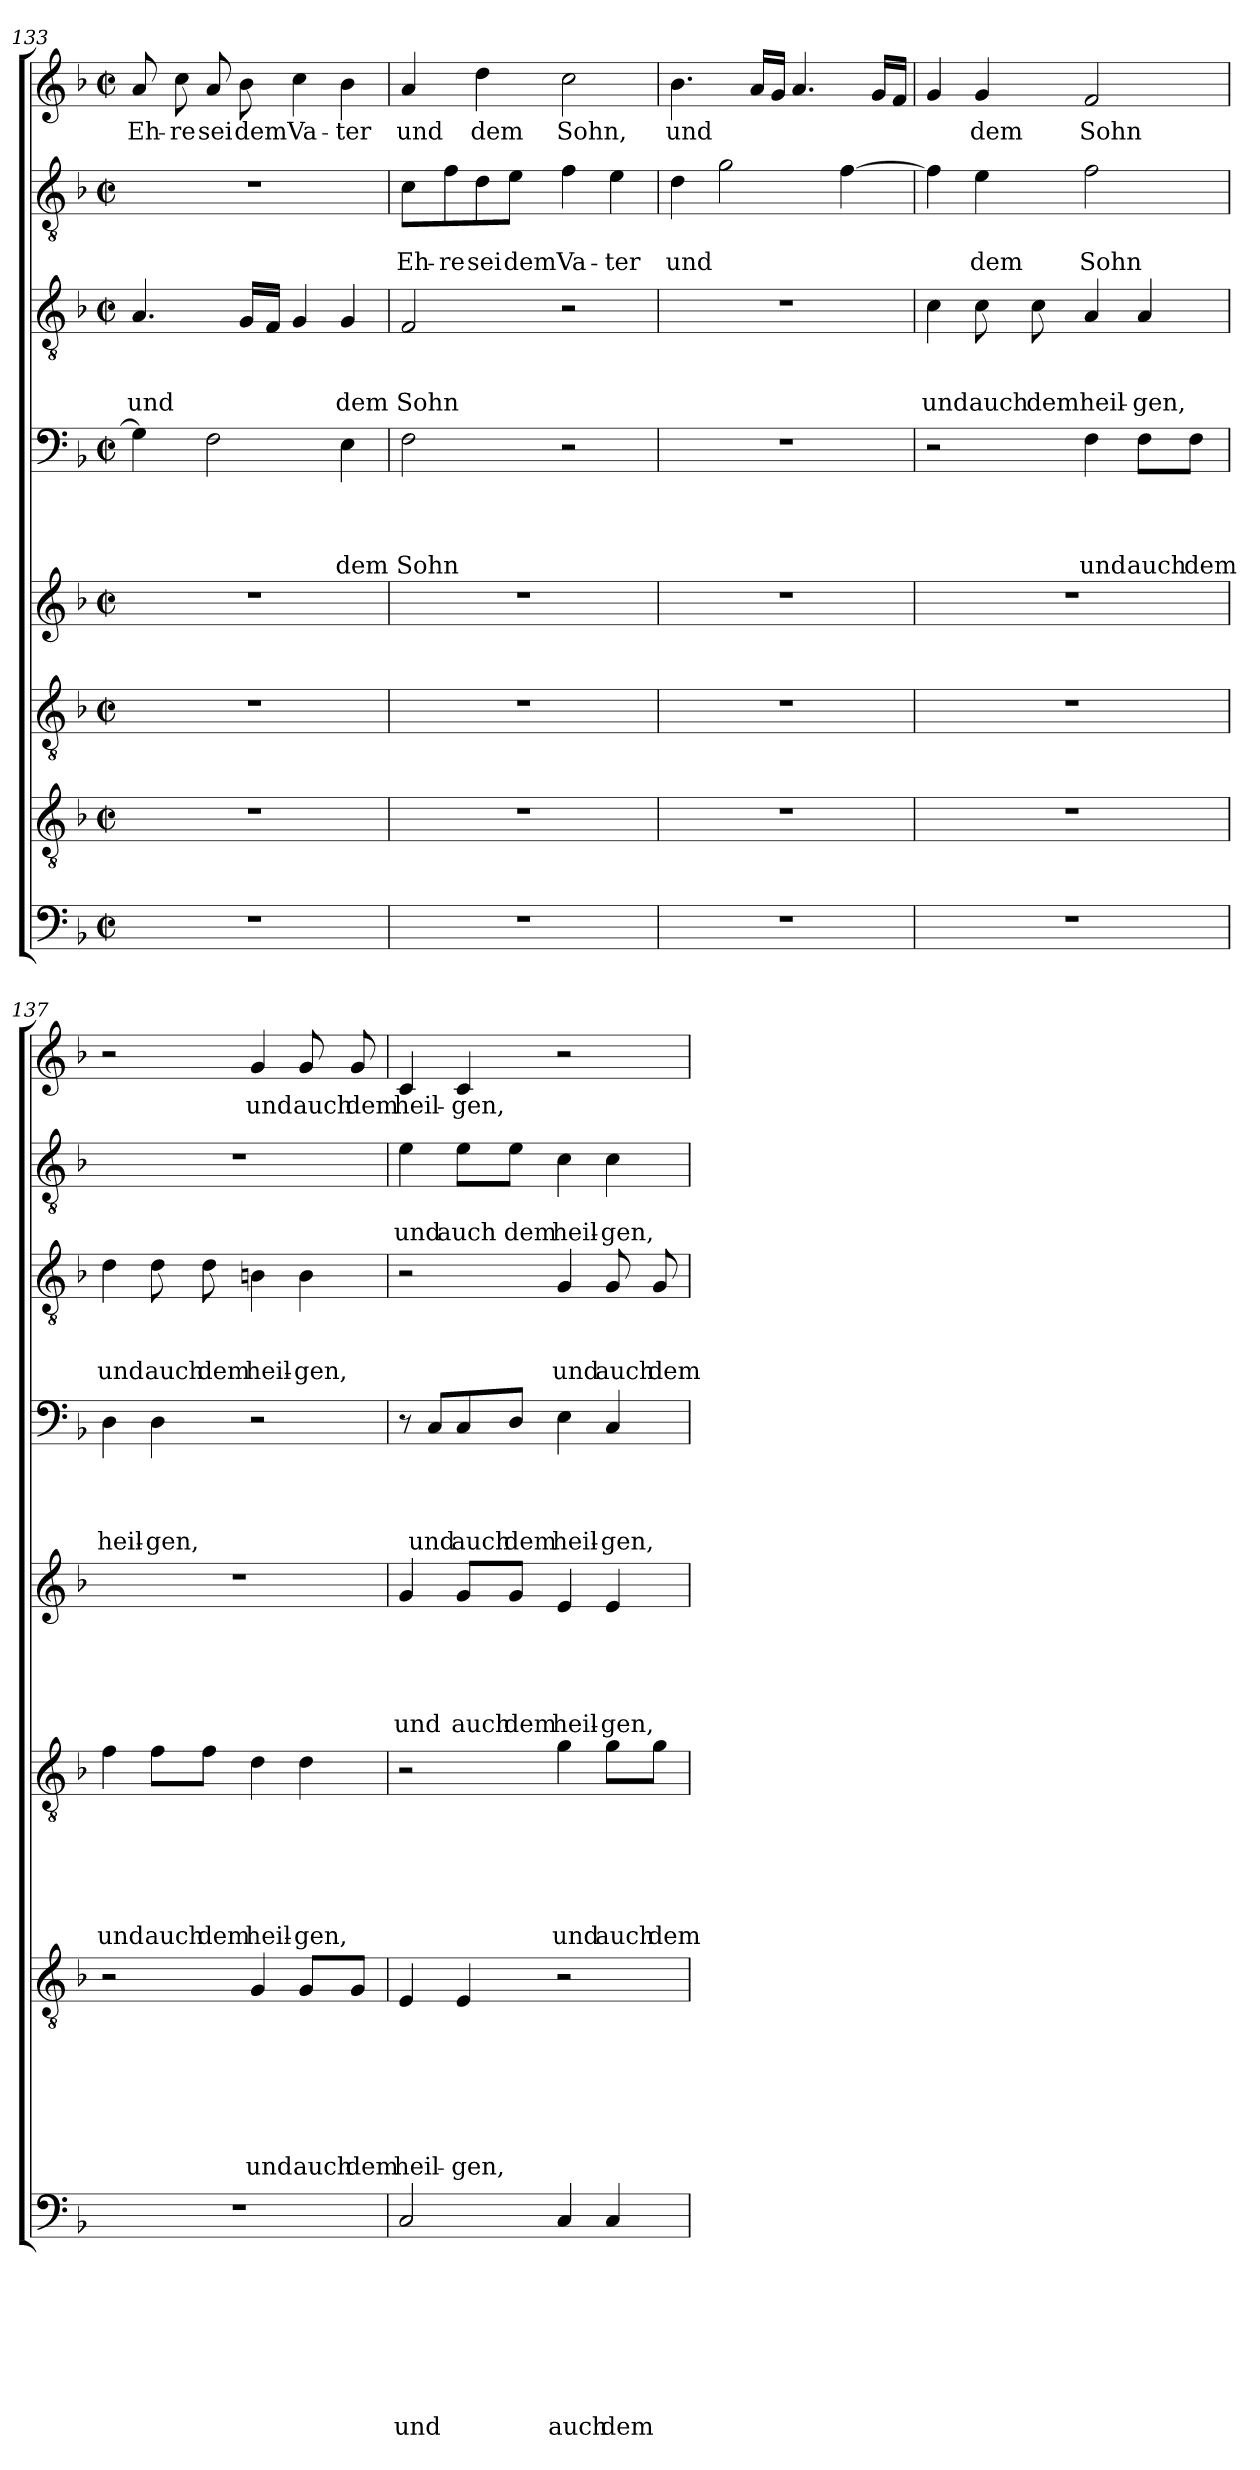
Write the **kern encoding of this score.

**kern	**text	**text	**text	**text	**text	**text	**text	**text	**kern	**text	**text	**text	**text	**text	**text	**text	**kern	**text	**text	**text	**text	**text	**text	**kern	**text	**text	**text	**text	**text	**kern	**text	**text	**text	**text	**kern	**text	**text	**text	**kern	**text	**text	**kern	**text
*part8	*part8	*part8	*part8	*part8	*part8	*part8	*part8	*part8	*part7	*part7	*part7	*part7	*part7	*part7	*part7	*part7	*part6	*part6	*part6	*part6	*part6	*part6	*part6	*part5	*part5	*part5	*part5	*part5	*part5	*part4	*part4	*part4	*part4	*part4	*part3	*part3	*part3	*part3	*part2	*part2	*part2	*part1	*part1
*staff8	*staff8	*staff8	*staff8	*staff8	*staff8	*staff8	*staff8	*staff8	*staff7	*staff7	*staff7	*staff7	*staff7	*staff7	*staff7	*staff7	*staff6	*staff6	*staff6	*staff6	*staff6	*staff6	*staff6	*staff5	*staff5	*staff5	*staff5	*staff5	*staff5	*staff4	*staff4	*staff4	*staff4	*staff4	*staff3	*staff3	*staff3	*staff3	*staff2	*staff2	*staff2	*staff1	*staff1
*clefF4	*	*	*	*	*	*	*	*	*clefGv2	*	*	*	*	*	*	*	*clefGv2	*	*	*	*	*	*	*clefG2	*	*	*	*	*	*clefF4	*	*	*	*	*clefGv2	*	*	*	*clefGv2	*	*	*clefG2	*
*k[b-]	*	*	*	*	*	*	*	*	*k[b-]	*	*	*	*	*	*	*	*k[b-]	*	*	*	*	*	*	*k[b-]	*	*	*	*	*	*k[b-]	*	*	*	*	*k[b-]	*	*	*	*k[b-]	*	*	*k[b-]	*
*F:	*	*	*	*	*	*	*	*	*F:	*	*	*	*	*	*	*	*F:	*	*	*	*	*	*	*F:	*	*	*	*	*	*F:	*	*	*	*	*F:	*	*	*	*F:	*	*	*F:	*
*M2/2	*	*	*	*	*	*	*	*	*M2/2	*	*	*	*	*	*	*	*M2/2	*	*	*	*	*	*	*M2/2	*	*	*	*	*	*M2/2	*	*	*	*	*M2/2	*	*	*	*M2/2	*	*	*M2/2	*
*met(c|)	*	*	*	*	*	*	*	*	*met(c|)	*	*	*	*	*	*	*	*met(c|)	*	*	*	*	*	*	*met(c|)	*	*	*	*	*	*met(c|)	*	*	*	*	*met(c|)	*	*	*	*met(c|)	*	*	*met(c|)	*
=133	=133	=133	=133	=133	=133	=133	=133	=133	=133	=133	=133	=133	=133	=133	=133	=133	=133	=133	=133	=133	=133	=133	=133	=133	=133	=133	=133	=133	=133	=133	=133	=133	=133	=133	=133	=133	=133	=133	=133	=133	=133	=133	=133
!	!	!	!	!	!	!	!	!	!	!	!	!	!	!	!	!	!	!	!	!	!	!	!	!	!	!	!	!	!	!	!	!	!	!	!	!	!	!LO:LY:b	!	!	!	!	!LO:LY:b
1r	.	.	.	.	.	.	.	.	1r	.	.	.	.	.	.	.	1r	.	.	.	.	.	.	1r	.	.	.	.	.	4G\]	.	.	.	.	4.A/	.	.	und	1r	.	.	8a/	Eh-
!	!	!	!	!	!	!	!	!	!	!	!	!	!	!	!	!	!	!	!	!	!	!	!	!	!	!	!	!	!	!	!	!	!	!	!	!	!	!	!	!	!	!	!LO:LY:b
.	.	.	.	.	.	.	.	.	.	.	.	.	.	.	.	.	.	.	.	.	.	.	.	.	.	.	.	.	.	.	.	.	.	.	.	.	.	.	.	.	.	8cc\	-re
!	!	!	!	!	!	!	!	!	!	!	!	!	!	!	!	!	!	!	!	!	!	!	!	!	!	!	!	!	!	!	!	!	!	!	!	!	!	!	!	!	!	!	!LO:LY:b
.	.	.	.	.	.	.	.	.	.	.	.	.	.	.	.	.	.	.	.	.	.	.	.	.	.	.	.	.	.	2F\	.	.	.	.	.	.	.	.	.	.	.	8a/	sei
!	!	!	!	!	!	!	!	!	!	!	!	!	!	!	!	!	!	!	!	!	!	!	!	!	!	!	!	!	!	!	!	!	!	!	!	!	!	!	!	!	!	!	!LO:LY:b
.	.	.	.	.	.	.	.	.	.	.	.	.	.	.	.	.	.	.	.	.	.	.	.	.	.	.	.	.	.	.	.	.	.	.	16G/LL	.	.	.	.	.	.	8b-\	dem
.	.	.	.	.	.	.	.	.	.	.	.	.	.	.	.	.	.	.	.	.	.	.	.	.	.	.	.	.	.	.	.	.	.	.	16F/JJ	.	.	.	.	.	.	.	.
!	!	!	!	!	!	!	!	!	!	!	!	!	!	!	!	!	!	!	!	!	!	!	!	!	!	!	!	!	!	!	!	!	!	!	!	!	!	!	!	!	!	!	!LO:LY:b
.	.	.	.	.	.	.	.	.	.	.	.	.	.	.	.	.	.	.	.	.	.	.	.	.	.	.	.	.	.	.	.	.	.	.	4G/	.	.	.	.	.	.	4cc\	Va-
!	!	!	!	!	!	!	!	!	!	!	!	!	!	!	!	!	!	!	!	!	!	!	!	!	!	!	!	!	!	!	!	!	!	!LO:LY:b	!	!	!	!LO:LY:b	!	!	!	!	!LO:LY:b
.	.	.	.	.	.	.	.	.	.	.	.	.	.	.	.	.	.	.	.	.	.	.	.	.	.	.	.	.	.	4E\	.	.	.	dem	4G/	.	.	dem	.	.	.	4b-\	-ter
=134	=134	=134	=134	=134	=134	=134	=134	=134	=134	=134	=134	=134	=134	=134	=134	=134	=134	=134	=134	=134	=134	=134	=134	=134	=134	=134	=134	=134	=134	=134	=134	=134	=134	=134	=134	=134	=134	=134	=134	=134	=134	=134	=134
!	!	!	!	!	!	!	!	!	!	!	!	!	!	!	!	!	!	!	!	!	!	!	!	!	!	!	!	!	!	!	!	!	!	!LO:LY:b	!	!	!	!LO:LY:b	!	!	!LO:LY:b	!	!LO:LY:b
1r	.	.	.	.	.	.	.	.	1r	.	.	.	.	.	.	.	1r	.	.	.	.	.	.	1r	.	.	.	.	.	2F\	.	.	.	Sohn	2F/	.	.	Sohn	8c\L	.	Eh-	4a/	und
!	!	!	!	!	!	!	!	!	!	!	!	!	!	!	!	!	!	!	!	!	!	!	!	!	!	!	!	!	!	!	!	!	!	!	!	!	!	!	!	!	!LO:LY:b	!	!
.	.	.	.	.	.	.	.	.	.	.	.	.	.	.	.	.	.	.	.	.	.	.	.	.	.	.	.	.	.	.	.	.	.	.	.	.	.	.	8f\	.	-re	.	.
!	!	!	!	!	!	!	!	!	!	!	!	!	!	!	!	!	!	!	!	!	!	!	!	!	!	!	!	!	!	!	!	!	!	!	!	!	!	!	!	!	!LO:LY:b	!	!LO:LY:b
.	.	.	.	.	.	.	.	.	.	.	.	.	.	.	.	.	.	.	.	.	.	.	.	.	.	.	.	.	.	.	.	.	.	.	.	.	.	.	8d\	.	sei	4dd\	dem
!	!	!	!	!	!	!	!	!	!	!	!	!	!	!	!	!	!	!	!	!	!	!	!	!	!	!	!	!	!	!	!	!	!	!	!	!	!	!	!	!	!LO:LY:b	!	!
.	.	.	.	.	.	.	.	.	.	.	.	.	.	.	.	.	.	.	.	.	.	.	.	.	.	.	.	.	.	.	.	.	.	.	.	.	.	.	8e\J	.	dem	.	.
!	!	!	!	!	!	!	!	!	!	!	!	!	!	!	!	!	!	!	!	!	!	!	!	!	!	!	!	!	!	!	!	!	!	!	!	!	!	!	!	!	!LO:LY:b	!	!LO:LY:b
.	.	.	.	.	.	.	.	.	.	.	.	.	.	.	.	.	.	.	.	.	.	.	.	.	.	.	.	.	.	2r	.	.	.	.	2r	.	.	.	4f\	.	Va-	2cc\	Sohn,
!	!	!	!	!	!	!	!	!	!	!	!	!	!	!	!	!	!	!	!	!	!	!	!	!	!	!	!	!	!	!	!	!	!	!	!	!	!	!	!	!	!LO:LY:b	!	!
.	.	.	.	.	.	.	.	.	.	.	.	.	.	.	.	.	.	.	.	.	.	.	.	.	.	.	.	.	.	.	.	.	.	.	.	.	.	.	4e\	.	-ter	.	.
=135	=135	=135	=135	=135	=135	=135	=135	=135	=135	=135	=135	=135	=135	=135	=135	=135	=135	=135	=135	=135	=135	=135	=135	=135	=135	=135	=135	=135	=135	=135	=135	=135	=135	=135	=135	=135	=135	=135	=135	=135	=135	=135	=135
!	!	!	!	!	!	!	!	!	!	!	!	!	!	!	!	!	!	!	!	!	!	!	!	!	!	!	!	!	!	!	!	!	!	!	!	!	!	!	!	!	!LO:LY:b	!	!LO:LY:b
1r	.	.	.	.	.	.	.	.	1r	.	.	.	.	.	.	.	1r	.	.	.	.	.	.	1r	.	.	.	.	.	1r	.	.	.	.	1r	.	.	.	4d\	.	und	4.b-\	und
.	.	.	.	.	.	.	.	.	.	.	.	.	.	.	.	.	.	.	.	.	.	.	.	.	.	.	.	.	.	.	.	.	.	.	.	.	.	.	2g\	.	.	.	.
.	.	.	.	.	.	.	.	.	.	.	.	.	.	.	.	.	.	.	.	.	.	.	.	.	.	.	.	.	.	.	.	.	.	.	.	.	.	.	.	.	.	16a/LL	.
.	.	.	.	.	.	.	.	.	.	.	.	.	.	.	.	.	.	.	.	.	.	.	.	.	.	.	.	.	.	.	.	.	.	.	.	.	.	.	.	.	.	16g/JJ	.
.	.	.	.	.	.	.	.	.	.	.	.	.	.	.	.	.	.	.	.	.	.	.	.	.	.	.	.	.	.	.	.	.	.	.	.	.	.	.	.	.	.	4.a/	.
.	.	.	.	.	.	.	.	.	.	.	.	.	.	.	.	.	.	.	.	.	.	.	.	.	.	.	.	.	.	.	.	.	.	.	.	.	.	.	[4f\	.	.	.	.
.	.	.	.	.	.	.	.	.	.	.	.	.	.	.	.	.	.	.	.	.	.	.	.	.	.	.	.	.	.	.	.	.	.	.	.	.	.	.	.	.	.	16g/LL	.
.	.	.	.	.	.	.	.	.	.	.	.	.	.	.	.	.	.	.	.	.	.	.	.	.	.	.	.	.	.	.	.	.	.	.	.	.	.	.	.	.	.	16f/JJ	.
!!LO:PB:g=z
=136	=136	=136	=136	=136	=136	=136	=136	=136	=136	=136	=136	=136	=136	=136	=136	=136	=136	=136	=136	=136	=136	=136	=136	=136	=136	=136	=136	=136	=136	=136	=136	=136	=136	=136	=136	=136	=136	=136	=136	=136	=136	=136	=136
!	!	!	!	!	!	!	!	!	!	!	!	!	!	!	!	!	!	!	!	!	!	!	!	!	!	!	!	!	!	!	!	!	!	!	!	!	!	!LO:LY:b	!	!	!	!	!
1r	.	.	.	.	.	.	.	.	1r	.	.	.	.	.	.	.	1r	.	.	.	.	.	.	1r	.	.	.	.	.	2r	.	.	.	.	4c\	.	.	und	4f\]	.	.	4g/	.
!	!	!	!	!	!	!	!	!	!	!	!	!	!	!	!	!	!	!	!	!	!	!	!	!	!	!	!	!	!	!	!	!	!	!	!	!	!	!LO:LY:b	!	!	!LO:LY:b	!	!LO:LY:b
.	.	.	.	.	.	.	.	.	.	.	.	.	.	.	.	.	.	.	.	.	.	.	.	.	.	.	.	.	.	.	.	.	.	.	8c\	.	.	auch	4e\	.	dem	4g/	dem
!	!	!	!	!	!	!	!	!	!	!	!	!	!	!	!	!	!	!	!	!	!	!	!	!	!	!	!	!	!	!	!	!	!	!	!	!	!	!LO:LY:b	!	!	!	!	!
.	.	.	.	.	.	.	.	.	.	.	.	.	.	.	.	.	.	.	.	.	.	.	.	.	.	.	.	.	.	.	.	.	.	.	8c\	.	.	dem	.	.	.	.	.
!	!	!	!	!	!	!	!	!	!	!	!	!	!	!	!	!	!	!	!	!	!	!	!	!	!	!	!	!	!	!	!	!	!	!LO:LY:b	!	!	!	!LO:LY:b	!	!	!LO:LY:b	!	!LO:LY:b
.	.	.	.	.	.	.	.	.	.	.	.	.	.	.	.	.	.	.	.	.	.	.	.	.	.	.	.	.	.	4F\	.	.	.	und	4A/	.	.	heil-	2f\	.	Sohn	2f/	Sohn
!	!	!	!	!	!	!	!	!	!	!	!	!	!	!	!	!	!	!	!	!	!	!	!	!	!	!	!	!	!	!	!	!	!	!LO:LY:b	!	!	!	!LO:LY:b	!	!	!	!	!
.	.	.	.	.	.	.	.	.	.	.	.	.	.	.	.	.	.	.	.	.	.	.	.	.	.	.	.	.	.	8F\L	.	.	.	auch	4A/	.	.	-gen,	.	.	.	.	.
!	!	!	!	!	!	!	!	!	!	!	!	!	!	!	!	!	!	!	!	!	!	!	!	!	!	!	!	!	!	!	!	!	!	!LO:LY:b	!	!	!	!	!	!	!	!	!
.	.	.	.	.	.	.	.	.	.	.	.	.	.	.	.	.	.	.	.	.	.	.	.	.	.	.	.	.	.	8F\J	.	.	.	dem	.	.	.	.	.	.	.	.	.
=137	=137	=137	=137	=137	=137	=137	=137	=137	=137	=137	=137	=137	=137	=137	=137	=137	=137	=137	=137	=137	=137	=137	=137	=137	=137	=137	=137	=137	=137	=137	=137	=137	=137	=137	=137	=137	=137	=137	=137	=137	=137	=137	=137
!	!	!	!	!	!	!	!	!	!	!	!	!	!	!	!	!	!	!	!	!	!	!	!LO:LY:b	!	!	!	!	!	!	!	!	!	!	!LO:LY:b	!	!	!	!LO:LY:b	!	!	!	!	!
1r	.	.	.	.	.	.	.	.	2r	.	.	.	.	.	.	.	4f\	.	.	.	.	.	und	1r	.	.	.	.	.	4D\	.	.	.	heil-	4d\	.	.	und	1r	.	.	2r	.
!	!	!	!	!	!	!	!	!	!	!	!	!	!	!	!	!	!	!	!	!	!	!	!LO:LY:b	!	!	!	!	!	!	!	!	!	!	!LO:LY:b	!	!	!	!LO:LY:b	!	!	!	!	!
.	.	.	.	.	.	.	.	.	.	.	.	.	.	.	.	.	8f\L	.	.	.	.	.	auch	.	.	.	.	.	.	4D\	.	.	.	-gen,	8d\	.	.	auch	.	.	.	.	.
!	!	!	!	!	!	!	!	!	!	!	!	!	!	!	!	!	!	!	!	!	!	!	!LO:LY:b	!	!	!	!	!	!	!	!	!	!	!	!	!	!	!LO:LY:b	!	!	!	!	!
.	.	.	.	.	.	.	.	.	.	.	.	.	.	.	.	.	8f\J	.	.	.	.	.	dem	.	.	.	.	.	.	.	.	.	.	.	8d\	.	.	dem	.	.	.	.	.
!	!	!	!	!	!	!	!	!	!	!	!	!	!	!	!	!LO:LY:b	!	!	!	!	!	!	!LO:LY:b	!	!	!	!	!	!	!	!	!	!	!	!	!	!	!LO:LY:b	!	!	!	!	!LO:LY:b
.	.	.	.	.	.	.	.	.	4G/	.	.	.	.	.	.	und	4d\	.	.	.	.	.	heil-	.	.	.	.	.	.	2r	.	.	.	.	4Bn\	.	.	heil-	.	.	.	4g/	und
!	!	!	!	!	!	!	!	!	!	!	!	!	!	!	!	!LO:LY:b	!	!	!	!	!	!	!LO:LY:b	!	!	!	!	!	!	!	!	!	!	!	!	!	!	!LO:LY:b	!	!	!	!	!LO:LY:b
.	.	.	.	.	.	.	.	.	8G/L	.	.	.	.	.	.	auch	4d\	.	.	.	.	.	-gen,	.	.	.	.	.	.	.	.	.	.	.	4B\	.	.	-gen,	.	.	.	8g/	auch
!	!	!	!	!	!	!	!	!	!	!	!	!	!	!	!	!LO:LY:b	!	!	!	!	!	!	!	!	!	!	!	!	!	!	!	!	!	!	!	!	!	!	!	!	!	!	!LO:LY:b
.	.	.	.	.	.	.	.	.	8G/J	.	.	.	.	.	.	dem	.	.	.	.	.	.	.	.	.	.	.	.	.	.	.	.	.	.	.	.	.	.	.	.	.	8g/	dem
=138	=138	=138	=138	=138	=138	=138	=138	=138	=138	=138	=138	=138	=138	=138	=138	=138	=138	=138	=138	=138	=138	=138	=138	=138	=138	=138	=138	=138	=138	=138	=138	=138	=138	=138	=138	=138	=138	=138	=138	=138	=138	=138	=138
!	!	!	!	!	!	!	!	!LO:LY:b	!	!	!	!	!	!	!	!LO:LY:b	!	!	!	!	!	!	!	!	!	!	!	!	!LO:LY:b	!	!	!	!	!	!	!	!	!	!	!	!LO:LY:b	!	!LO:LY:b
2C/	.	.	.	.	.	.	.	und	4E/	.	.	.	.	.	.	heil-	2r	.	.	.	.	.	.	4g/	.	.	.	.	und	8r	.	.	.	.	2r	.	.	.	4e\	.	und	4c/	heil-
!	!	!	!	!	!	!	!	!	!	!	!	!	!	!	!	!	!	!	!	!	!	!	!	!	!	!	!	!	!	!	!	!	!	!LO:LY:b	!	!	!	!	!	!	!	!	!
.	.	.	.	.	.	.	.	.	.	.	.	.	.	.	.	.	.	.	.	.	.	.	.	.	.	.	.	.	.	8C/L	.	.	.	und	.	.	.	.	.	.	.	.	.
!	!	!	!	!	!	!	!	!	!	!	!	!	!	!	!	!LO:LY:b	!	!	!	!	!	!	!	!	!	!	!	!	!LO:LY:b	!	!	!	!	!LO:LY:b	!	!	!	!	!	!	!LO:LY:b	!	!LO:LY:b
.	.	.	.	.	.	.	.	.	4E/	.	.	.	.	.	.	-gen,	.	.	.	.	.	.	.	8g/L	.	.	.	.	auch	8C/	.	.	.	auch	.	.	.	.	8e\L	.	auch	4c/	-gen,
!	!	!	!	!	!	!	!	!	!	!	!	!	!	!	!	!	!	!	!	!	!	!	!	!	!	!	!	!	!LO:LY:b	!	!	!	!	!LO:LY:b	!	!	!	!	!	!	!LO:LY:b	!	!
.	.	.	.	.	.	.	.	.	.	.	.	.	.	.	.	.	.	.	.	.	.	.	.	8g/J	.	.	.	.	dem	8D/J	.	.	.	dem	.	.	.	.	8e\J	.	dem	.	.
!	!	!	!	!	!	!	!	!LO:LY:b	!	!	!	!	!	!	!	!	!	!	!	!	!	!	!LO:LY:b	!	!	!	!	!	!LO:LY:b	!	!	!	!	!LO:LY:b	!	!	!	!LO:LY:b	!	!	!LO:LY:b	!	!
4C/	.	.	.	.	.	.	.	auch	2r	.	.	.	.	.	.	.	4g\	.	.	.	.	.	und	4e/	.	.	.	.	heil-	4E\	.	.	.	heil-	4G/	.	.	und	4c\	.	heil-	2r	.
!	!	!	!	!	!	!	!	!LO:LY:b	!	!	!	!	!	!	!	!	!	!	!	!	!	!	!LO:LY:b	!	!	!	!	!	!LO:LY:b	!	!	!	!	!LO:LY:b	!	!	!	!LO:LY:b	!	!	!LO:LY:b	!	!
4C/	.	.	.	.	.	.	.	dem	.	.	.	.	.	.	.	.	8g\L	.	.	.	.	.	auch	4e/	.	.	.	.	-gen,	4C/	.	.	.	-gen,	8G/	.	.	auch	4c\	.	-gen,	.	.
!	!	!	!	!	!	!	!	!	!	!	!	!	!	!	!	!	!	!	!	!	!	!	!LO:LY:b	!	!	!	!	!	!	!	!	!	!	!	!	!	!	!LO:LY:b	!	!	!	!	!
.	.	.	.	.	.	.	.	.	.	.	.	.	.	.	.	.	8g\J	.	.	.	.	.	dem	.	.	.	.	.	.	.	.	.	.	.	8G/	.	.	dem	.	.	.	.	.
=	=	=	=	=	=	=	=	=	=	=	=	=	=	=	=	=	=	=	=	=	=	=	=	=	=	=	=	=	=	=	=	=	=	=	=	=	=	=	=	=	=	=	=
*-	*-	*-	*-	*-	*-	*-	*-	*-	*-	*-	*-	*-	*-	*-	*-	*-	*-	*-	*-	*-	*-	*-	*-	*-	*-	*-	*-	*-	*-	*-	*-	*-	*-	*-	*-	*-	*-	*-	*-	*-	*-	*-	*-
